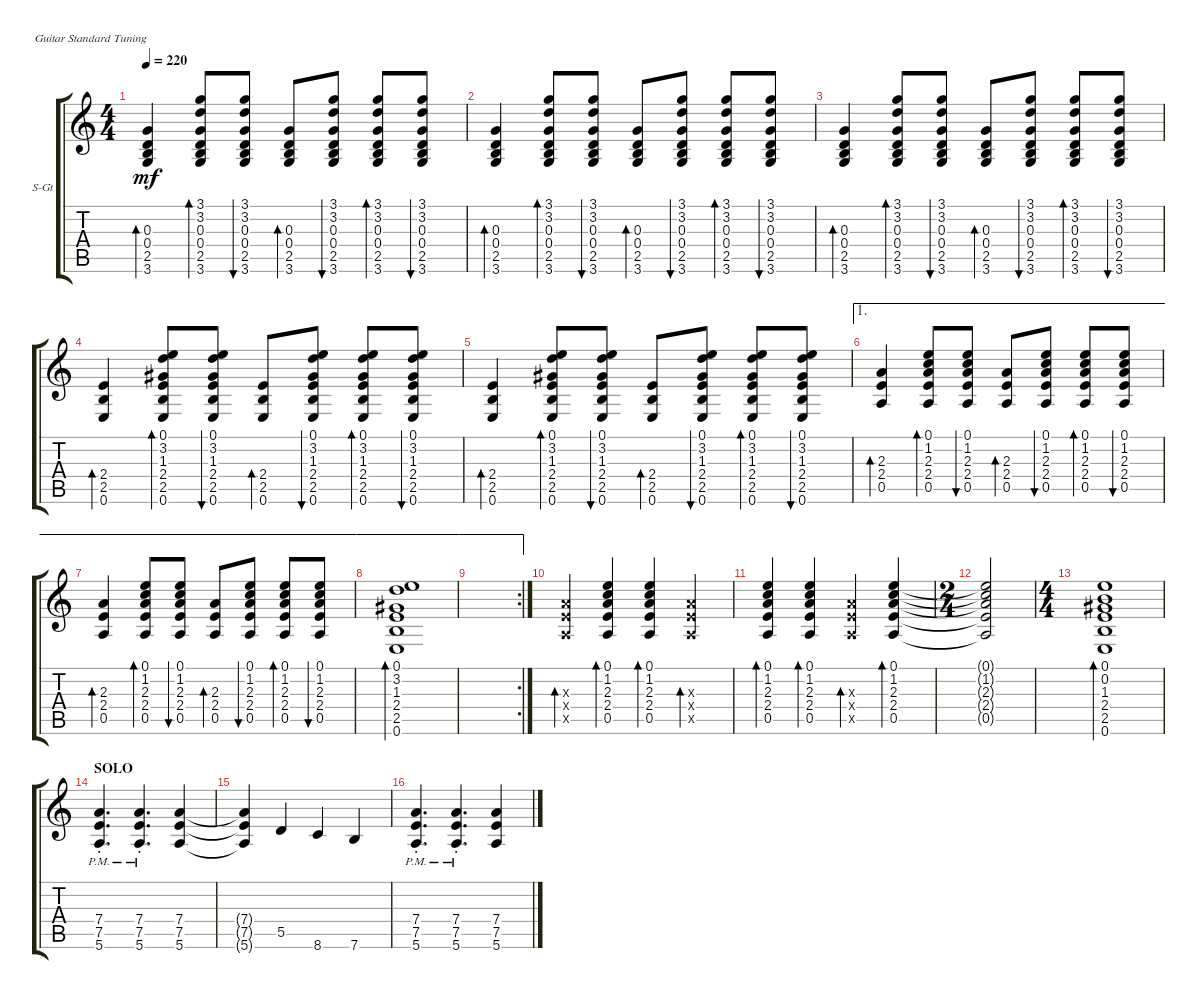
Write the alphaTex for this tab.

\defaultSystemsLayout 4
\bracketExtendMode groupsimilarinstruments
\firstSystemTrackNameOrientation horizontal
\otherSystemsTrackNameOrientation horizontal
\track ("Steel Guitar" "S-Gt") {instrument acousticguitarsteel}
\staff {score tabs}
\tuning (E4 B3 G3 D3 A2 E2)
\ts (4 4)
\tempo 220
\clef g2
\ks c
(2.5 0.4 0.3 3.6).4{bd 30 dy mf} (2.5 0.4 0.3 3.2 3.1 3.6).8{bd 30} (2.5 0.4 0.3 3.2 3.1 3.6).8{bu 30} (2.5 0.4 0.3 3.6).8{bd 30} (2.5 0.4 0.3 3.2 3.1 3.6).8{bu 30} (2.5 0.4 0.3 3.2 3.1 3.6).8{bd 30} (2.5 0.4 0.3 3.2 3.1 3.6).8{bu 30} |
(2.5 0.4 0.3 3.6).4{bd 30} (2.5 0.4 0.3 3.2 3.1 3.6).8{bd 30} (2.5 0.4 0.3 3.2 3.1 3.6).8{bu 30} (2.5 0.4 0.3 3.6).8{bd 30} (2.5 0.4 0.3 3.2 3.1 3.6).8{bu 30} (2.5 0.4 0.3 3.2 3.1 3.6).8{bd 30} (2.5 0.4 0.3 3.2 3.1 3.6).8{bu 30} |
(2.5 0.4 0.3 3.6).4{bd 30} (2.5 0.4 0.3 3.2 3.1 3.6).8{bd 30} (2.5 0.4 0.3 3.2 3.1 3.6).8{bu 30} (2.5 0.4 0.3 3.6).8{bd 30} (2.5 0.4 0.3 3.2 3.1 3.6).8{bu 30} (2.5 0.4 0.3 3.2 3.1 3.6).8{bd 30} (2.5 0.4 0.3 3.2 3.1 3.6).8{bu 30} |
(2.5 2.4 0.6).4{bd 30} (2.5 2.4 1.3 3.2 0.1 0.6).8{bd 30} (2.5 2.4 1.3 3.2 0.1 0.6).8{bu 30} (2.5 2.4 0.6).8{bd 30} (2.5 2.4 1.3 3.2 0.1 0.6).8{bu 30} (2.5 2.4 1.3 3.2 0.1 0.6).8{bd 30} (2.5 2.4 1.3 3.2 0.1 0.6).8{bu 30} |
(2.5 2.4 0.6).4{bd 30} (2.5 2.4 1.3 3.2 0.1 0.6).8{bd 30} (2.5 2.4 1.3 3.2 0.1 0.6).8{bu 30} (2.5 2.4 0.6).8{bd 30} (2.5 2.4 1.3 3.2 0.1 0.6).8{bu 30} (2.5 2.4 1.3 3.2 0.1 0.6).8{bd 30} (2.5 2.4 1.3 3.2 0.1 0.6).8{bu 30} |
\ae 1
(0.5 2.4 2.3).4{bd 30} (0.5 2.4 2.3 1.2 0.1).8{bd 30} (0.5 2.4 2.3 1.2 0.1).8{bu 30} (0.5 2.4 2.3).8{bd 30} (0.5 2.4 2.3 1.2 0.1).8{bu 30} (0.5 2.4 2.3 1.2 0.1).8{bd 30} (0.5 2.4 2.3 1.2 0.1).8{bu 30} |
\ae 1
(0.5 2.4 2.3).4{bd 30} (0.5 2.4 2.3 1.2 0.1).8{bd 30} (0.5 2.4 2.3 1.2 0.1).8{bu 30} (0.5 2.4 2.3).8{bd 30} (0.5 2.4 2.3 1.2 0.1).8{bu 30} (0.5 2.4 2.3 1.2 0.1).8{bd 30} (0.5 2.4 2.3 1.2 0.1).8{bu 30} |
\ae 1
(2.5 2.4 1.3 3.2 0.1 0.6).1{bd 30} |
\ae 1
\rc 2
|
(0.5{x} 2.4{x} 2.3{x}).4{bd 30} (0.5 2.4 2.3 1.2 0.1).4{bd 30} (0.5 2.4 2.3 1.2 0.1).4{bd 30} (0.5{x} 2.4{x} 2.3{x}).4{bd 30} |
(0.5 2.4 2.3 1.2 0.1).4{bd 30} (0.5 2.4 2.3 1.2 0.1).4{bd 30} (0.5{x} 2.4{x} 2.3{x}).4{bd 30} (0.5 2.4 2.3 1.2 0.1).4{bd 30} |
\ts (2 4)
(0.5{t} 2.4{t} 2.3{t} 1.2{t} 0.1{t}).2 |
\ts (4 4)
(0.6 2.5 2.4 1.3 0.2 0.1).1{bd 30} |
\section ("" "SOLO")
(5.6{pm st} 7.5{pm st} 7.4{pm st}).4{d} (5.6{pm st} 7.5{pm st} 7.4{pm st}).4{d} (5.6 7.5 7.4).4 |
(5.6{t} 7.5{t} 7.4{t}).4 5.5.4 8.6.4 7.6.4 |
(5.6{pm st} 7.5{pm st} 7.4{pm st}).4{d} (5.6{pm st} 7.5{pm st} 7.4{pm st}).4{d} (5.6 7.5 7.4).4
